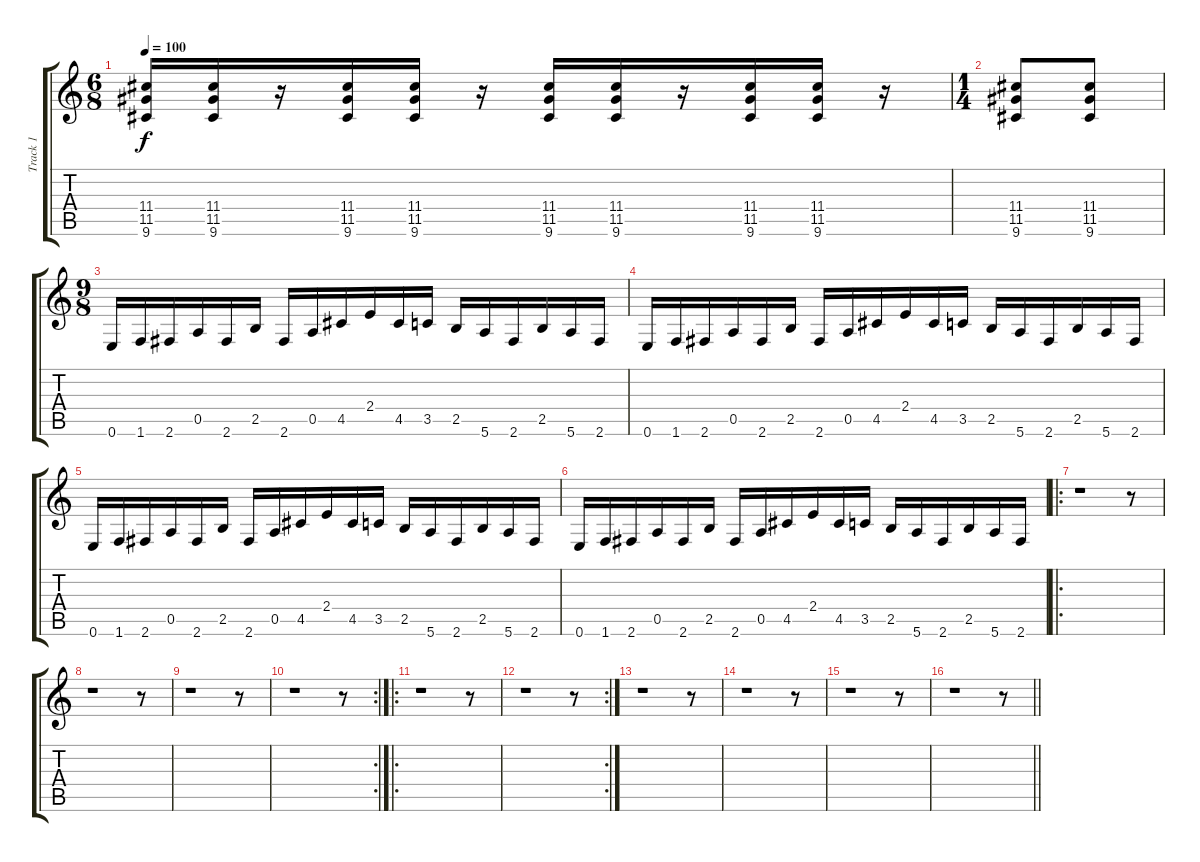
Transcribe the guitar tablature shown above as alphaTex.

\track ("Track 1" "Track 1") {instrument distortionguitar}
\staff {score tabs}
\tuning (E4 B3 G3 D3 A2 E2) {hide}
\ts (6 8)
\tempo 100
\clef g2
\ks c
(11.4 11.5 9.6).16{dy f} (11.4 11.5 9.6).16 r.16 (11.4 11.5 9.6).16 (11.4 11.5 9.6).16 r.16 (11.4 11.5 9.6).16 (11.4 11.5 9.6).16 r.16 (11.4 11.5 9.6).16 (11.4 11.5 9.6).16 r.16 |
\ts (1 4)
(11.4 11.5 9.6).8 (11.4 11.5 9.6).8 |
\ts (9 8)
0.6.16 1.6.16 2.6.16 0.5.16 2.6.16 2.5.16 2.6.16 0.5.16 4.5.16 2.4.16 4.5.16 3.5.16 2.5.16 5.6.16 2.6.16 2.5.16 5.6.16 2.6.16 |
0.6.16 1.6.16 2.6.16 0.5.16 2.6.16 2.5.16 2.6.16 0.5.16 4.5.16 2.4.16 4.5.16 3.5.16 2.5.16 5.6.16 2.6.16 2.5.16 5.6.16 2.6.16 |
0.6.16 1.6.16 2.6.16 0.5.16 2.6.16 2.5.16 2.6.16 0.5.16 4.5.16 2.4.16 4.5.16 3.5.16 2.5.16 5.6.16 2.6.16 2.5.16 5.6.16 2.6.16 |
0.6.16 1.6.16 2.6.16 0.5.16 2.6.16 2.5.16 2.6.16 0.5.16 4.5.16 2.4.16 4.5.16 3.5.16 2.5.16 5.6.16 2.6.16 2.5.16 5.6.16 2.6.16 |
\ro
r.1 r.8 |
r.1 r.8 |
r.1 r.8 |
\rc 2
r.1 r.8 |
\ro
r.1 r.8 |
\rc 2
r.1 r.8 |
r.1 r.8 |
r.1 r.8 |
r.1 r.8 |
\barLineRight lightlight
r.1 r.8
